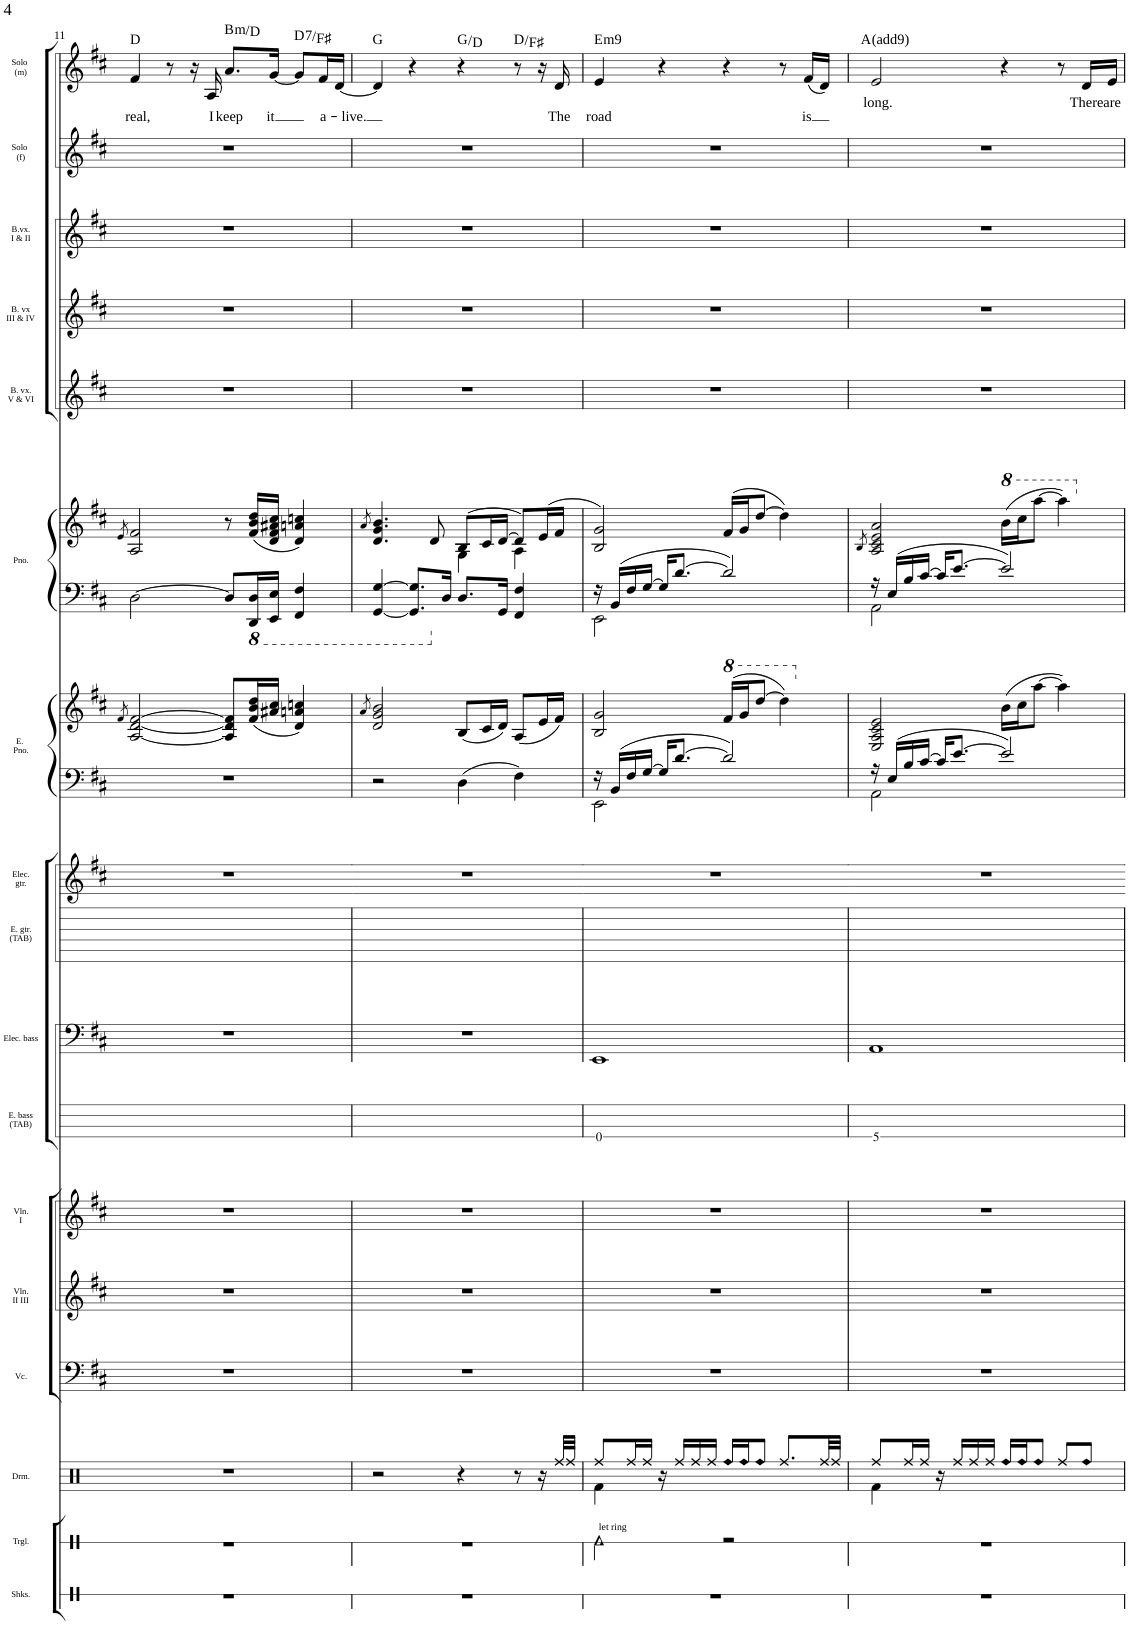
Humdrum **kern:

**kern	**kern	**kern	**kern	**kern	**kern	**kern	**kern	**kern	**kern	**kern	**kern	**kern	**kern	**kern	**kern	**kern	**kern	**kern	**text	**harte
*part17	*part16	*part15	*part14	*part13	*part12	*part11	*part10	*part9	*part8	*part7	*part7	*part6	*part6	*part5	*part4	*part3	*part2	*part1	*part1	*part1
*staff19	*staff18	*staff17	*staff16	*staff15	*staff14	*staff13	*staff12	*staff11	*staff10	*staff9	*staff8	*staff7	*staff6	*staff5	*staff4	*staff3	*staff2	*staff1	*staff1	*
*I"Shakers	*I"Triangle	*I"Drums	*I"Cello	*I"Violin II III	*I"Violin I	*I"E. bass (TAB)	*I"E. bass	*I"E. gtr. (TAB)	*I"Electric  guitar	*I"Electric  Piano	*	*I"Piano	*	*I"Back. voc. V &amp; VI	*I"Back. voc. III &amp; IV	*I"Back. voc. I &amp; II	*I"Solo   (f)	*I"Solo   (m)	*	*
*I'Shks.	*I'Trgl.	*I'Drm.	*	*I'Vln. II III	*I'Vln. I	*I'E. bass  (TAB)	*	*I'E. gtr. (TAB)	*I'Elec. gtr.	*I'E.   Pno.	*	*I'Pno.	*	*	*	*	*I'Solo   (f)	*I'Solo   (m)	*	*
!!LO:PB:g=z
*clefX	*clefX	*clefX	*clefF4	*clefG2	*clefG2	*	*clefF4	*	*clefG2	*clefF4	*clefG2	*clefF4	*clefG2	*clefG2	*clefG2	*clefG2	*clefG2	*clefG2	*	*
*	*	*	*	*	*	*	*Trd7c12	*	*Trd7c12	*	*	*	*	*	*	*	*Trd5c9	*Trd8c14	*	*
*k[f#c#]	*k[f#c#]	*k[f#c#]	*k[f#c#]	*k[f#c#]	*k[f#c#]	*k[f#c#]	*k[f#c#]	*k[f#c#]	*k[f#c#]	*k[f#c#]	*k[f#c#]	*k[f#c#]	*k[f#c#]	*k[f#c#]	*k[f#c#]	*k[f#c#]	*k[f#c#]	*k[f#c#]	*	*
*D:	*D:	*D:	*D:	*D:	*D:	*D:	*D:	*D:	*D:	*D:	*D:	*D:	*D:	*D:	*D:	*D:	*D:	*D:	*	*
*M4/4	*M4/4	*M4/4	*M4/4	*M4/4	*M4/4	*	*M4/4	*	*M4/4	*M4/4	*M4/4	*M4/4	*M4/4	*M4/4	*M4/4	*M4/4	*M4/4	*M4/4	*	*
=11	=11	=11	=11	=11	=11	=11	=11	=11	=11	=11	=11	=11	=11	=11	=11	=11	=11	=11	=11	=11
.	.	.	.	.	.	.	.	.	.	.	8qf#/	.	8qe/	.	.	.	.	.	.	.
!	!	!	!	!	!	!	!	!	!	!	!	!	!	!	!	!	!	!	!LO:LY:b	!
*	*	*	*	*	*	*	*	*	*	*	*	*	*	*	*	*	*	*^	*	*
1r	1r	1r	1r	1r	1r	1ryy	1r	1ryy	1r	1r	[2A/ [2d/ [2f#/	[2D\	2A/ 2f#/	1r	1r	1r	1r	4f#/	2ryy	real,	D:maj
.	.	.	.	.	.	.	.	.	.	.	.	.	.	.	.	.	.	8r	.	.	.
.	.	.	.	.	.	.	.	.	.	.	.	.	.	.	.	.	.	16r	.	.	.
!	!	!	!	!	!	!	!	!	!	!	!	!	!	!	!	!	!	!	!	!LO:LY:b	!
.	.	.	.	.	.	.	.	.	.	.	.	.	.	.	.	.	.	16A/	.	I	.
!	!	!	!	!	!	!	!	!	!	!	!	!	!	!	!	!	!	!	!	!LO:LY:b	!LO:H:kt=m
.	.	.	.	.	.	.	.	.	.	.	8A/] 8d/] 8f#/]L	8D/L]	8r	.	.	.	.	8.a/L	8ryy	keep	B:min/b3
*	*	*	*	*	*	*	*	*	*	*	*	*8ba	*	*	*	*	*	*	*	*	*
.	.	.	.	.	.	.	.	.	.	.	(16f#/ 16b/ 16dd/L	16DDD/ 16DD/L	(16f#/ 16b/ 16dd/LL	.	.	.	.	.	4.ryy	.	.
!	!	!	!	!	!	!	!	!	!	!	!	!	!	!	!	!	!	!	!	!LO:LY:b	!
.	.	.	.	.	.	.	.	.	.	.	16a#X/ 16cc#/JJ	16EEE/ 16EE/JJ	16d/ 16f#/ 16a#X/ 16cc#/JJ	.	.	.	.	[16g/Jk	.	it	.
!	!	!	!	!	!	!	!	!	!	!	!	!	!	!	!	!	!	!	!	!	!LO:H:kt=7
.	.	.	.	.	.	.	.	.	.	.	4d/ 4an/ 4ccn/)	4FFF#/ 4FF#/	4d/ 4an/ 4ccn/)	.	.	.	.	8g/L]	.	.	D:7/3
!	!	!	!	!	!	!	!	!	!	!	!	!	!	!	!	!	!	!	!	!LO:LY:b	!
.	.	.	.	.	.	.	.	.	.	.	.	.	.	.	.	.	.	16f#/L	.	a-	.
!	!	!	!	!	!	!	!	!	!	!	!	!	!	!	!	!	!	!	!	!LO:LY:b	!
.	.	.	.	.	.	.	.	.	.	.	.	.	.	.	.	.	.	[16d/JJ	.	-live.	.
*	*	*	*	*	*	*	*	*	*	*	*	*	*	*	*	*	*	*v	*v	*	*
=12	=12	=12	=12	=12	=12	=12	=12	=12	=12	=12	=12	=12	=12	=12	=12	=12	=12	=12	=12	=12
.	.	.	.	.	.	.	.	.	.	.	8qa/	.	8qa/	.	.	.	.	.	.	.
*	*	*	*	*	*	*	*	*	*	*	*	*	*^	*	*	*	*	*	*	*
1r	1r	2r	1r	1r	1r	1ryy	1r	1ryy	1r	2r	2d/ 2g/ 2b/	[4GGG/ [4GG/	4.d/ 4.g/ 4.b/	2ryy	1r	1r	1r	1r	4d/]	.	G:maj
.	.	.	.	.	.	.	.	.	.	.	.	8.GGG/] 8.GG/]L	.	.	.	.	.	.	4r	.	.
.	.	.	.	.	.	.	.	.	.	.	.	.	8d/	.	.	.	.	.	.	.	.
*	*	*	*	*	*	*	*	*	*	*	*	*X8ba	*	*	*	*	*	*	*	*	*
.	.	.	.	.	.	.	.	.	.	.	.	16D/Jk	.	.	.	.	.	.	.	.	.
.	.	4r	.	.	.	.	.	.	.	4D\	(8B/L	8.D/L	(8B/L	4G\	.	.	.	.	4r	.	G:maj/5
.	.	.	.	.	.	.	.	.	.	.	16c#/L	.	16c#/L	.	.	.	.	.	.	.	.
.	.	.	.	.	.	.	.	.	.	.	16d/JJ)	16GG/Jk	[16d/JJ	.	.	.	.	.	.	.	.
.	.	8r	.	.	.	.	.	.	.	4F#\	(8A/L	4FF#/ 4F#/	8d/L])	4A\	.	.	.	.	8r	.	D:maj/3
.	.	16r	.	.	.	.	.	.	.	.	16e/L	.	(16e/L	.	.	.	.	.	16r	.	.
!	!	!	!	!	!	!	!	!	!	!	!	!	!	!	!	!	!	!	!	!LO:LY:b	!
.	.	32Rff/LLL	.	.	.	.	.	.	.	.	16f#/JJ)	.	16f#/JJ	.	.	.	.	.	16d/	The	.
.	.	32Rff/JJJ	.	.	.	.	.	.	.	.	.	.	.	.	.	.	.	.	.	.	.
*	*	*	*	*	*	*	*	*	*	*	*	*	*v	*v	*	*	*	*	*	*	*
=13	=13	=13	=13	=13	=13	=13	=13	=13	=13	=13	=13	=13	=13	=13	=13	=13	=13	=13	=13	=13
*	*	*^	*	*	*	*	*	*	*	*^	*	*^	*	*	*	*	*	*	*	*
!	!LO:TX:a:t=let ring	!	!	!	!	!	!	!	!	!	!	!	!	!	!	!	!	!	!	!	!	!	!
!	!	!	!	!	!	!	!	!	!	!	!	!	!	!	!	!	!	!	!	!	!	!LO:LY:b	!LO:H:kt=m9
1r	2Re\	8Rff/L	4Rf\	1r	1r	1r	1EEE	1EE	1ryy	1r	16r	2EE\	2B/ 2g/	16r	2EE\	2B/ 2g/)	1r	1r	1r	1r	4e/	road	E:min9
.	.	.	.	.	.	.	.	.	.	.	16BB/LL	.	.	16BB/LL	.	.	.	.	.	.	.	.	.
.	.	16Rff/L	.	.	.	.	.	.	.	.	16F#/	.	.	16F#/	.	.	.	.	.	.	.	.	.
.	.	16Rff/JJ	.	.	.	.	.	.	.	.	[16G/JJ	.	.	[16G/JJ	.	.	.	.	.	.	.	.	.
.	.	16r	2.ryy	.	.	.	.	.	.	.	16G/KL]	.	.	16G/KL]	.	.	.	.	.	.	4r	.	.
.	.	16Rff/LL	.	.	.	.	.	.	.	.	[8.d/J	.	.	[8.d/J	.	.	.	.	.	.	.	.	.
.	.	16Rff/	.	.	.	.	.	.	.	.	.	.	.	.	.	.	.	.	.	.	.	.	.
.	.	16Rff/JJ	.	.	.	.	.	.	.	.	.	.	.	.	.	.	.	.	.	.	.	.	.
*	*	*	*	*	*	*	*	*	*	*	*	*	*8va	*	*	*	*	*	*	*	*	*	*
.	2r	16Rff/LL	.	.	.	.	.	.	.	.	2d/]	2ryy	(16ff#/LL	2d/]	2ryy	(16f#/LL	.	.	.	.	4r	.	.
.	.	16Rff/J	.	.	.	.	.	.	.	.	.	.	16gg/J	.	.	16g/J	.	.	.	.	.	.	.
.	.	8Rff/J	.	.	.	.	.	.	.	.	.	.	[8ddd/J	.	.	[8dd/J	.	.	.	.	.	.	.
.	.	8.Rff/L	.	.	.	.	.	.	.	.	.	.	4ddd\])	.	.	4dd\])	.	.	.	.	8r	.	.
!	!	!	!	!	!	!	!	!	!	!	!	!	!	!	!	!	!	!	!	!	!	!LO:LY:b	!
.	.	.	.	.	.	.	.	.	.	.	.	.	.	.	.	.	.	.	.	.	(16f#/LL	is	.
.	.	32Rff/LL	.	.	.	.	.	.	.	.	.	.	.	.	.	.	.	.	.	.	16d/JJ)	.	.
.	.	32Rff/JJJ	.	.	.	.	.	.	.	.	.	.	.	.	.	.	.	.	.	.	.	.	.
=14	=14	=14	=14	=14	=14	=14	=14	=14	=14	=14	=14	=14	=14	=14	=14	=14	=14	=14	=14	=14	=14	=14	=14
.	.	.	.	.	.	.	.	.	.	.	.	.	.	.	.	8qB/	.	.	.	.	.	.	.
*	*	*	*	*	*	*	*	*	*	*	*	*	*X8va	*	*	*	*	*	*	*	*	*	*
!	!	!	!	!	!	!	!	!	!	!	!	!	!	!	!	!	!	!	!	!	!	!LO:LY:b	!
1r	1r	8Rff/L	4Rf\	1r	1r	1r	1AAA	1AA	1ryy	1r	16r	2AA\	2E/ 2A/ 2c#/ 2e/	16r	2AA\	2A/ 2c#/ 2e/ 2a/	1r	1r	1r	1r	2e/	long.	A:maj(9)
.	.	.	.	.	.	.	.	.	.	.	16E/LL	.	.	16E/LL	.	.	.	.	.	.	.	.	.
.	.	16Rff/L	.	.	.	.	.	.	.	.	16B/	.	.	16B/	.	.	.	.	.	.	.	.	.
.	.	16Rff/JJ	.	.	.	.	.	.	.	.	[16c#/JJ	.	.	[16c#/JJ	.	.	.	.	.	.	.	.	.
.	.	16r	2.ryy	.	.	.	.	.	.	.	16c#/KL]	.	.	16c#/KL]	.	.	.	.	.	.	.	.	.
.	.	16Rff/LL	.	.	.	.	.	.	.	.	[8.e/J	.	.	[8.e/J	.	.	.	.	.	.	.	.	.
.	.	16Rff/	.	.	.	.	.	.	.	.	.	.	.	.	.	.	.	.	.	.	.	.	.
.	.	16Rff/JJ	.	.	.	.	.	.	.	.	.	.	.	.	.	.	.	.	.	.	.	.	.
*	*	*	*	*	*	*	*	*	*	*	*	*	*	*	*	*8va	*	*	*	*	*	*	*
.	.	16Rff/LL	.	.	.	.	.	.	.	.	2e/]	2ryy	(16b\LL	2e/]	2ryy	(16bb\LL	.	.	.	.	4r	.	.
.	.	16Rff/J	.	.	.	.	.	.	.	.	.	.	16cc#\J	.	.	16ccc#\J	.	.	.	.	.	.	.
.	.	8Rff/J	.	.	.	.	.	.	.	.	.	.	[8aa\J	.	.	[8aaa\J	.	.	.	.	.	.	.
.	.	8Rff/L	.	.	.	.	.	.	.	.	.	.	4aa\])	.	.	4aaa\])	.	.	.	.	8r	.	.
!	!	!	!	!	!	!	!	!	!	!	!	!	!	!	!	!	!	!	!	!	!	!LO:LY:b	!
.	.	8Rff/J	.	.	.	.	.	.	.	.	.	.	.	.	.	.	.	.	.	.	16d/LL	There	.
!	!	!	!	!	!	!	!	!	!	!	!	!	!	!	!	!	!	!	!	!	!	!LO:LY:b	!
.	.	.	.	.	.	.	.	.	.	.	.	.	.	.	.	.	.	.	.	.	16e/JJ	are	.
*	*	*v	*v	*	*	*	*	*	*	*	*v	*v	*	*v	*v	*	*	*	*	*	*	*	*
*	*	*	*	*	*	*	*	*	*	*	*	*	*X8va	*	*	*	*	*	*	*
=	=	=	=	=	=	=	=	=	=	=	=	=	=	=	=	=	=	=	=	=
*-	*-	*-	*-	*-	*-	*-	*-	*-	*-	*-	*-	*-	*-	*-	*-	*-	*-	*-	*-	*-
